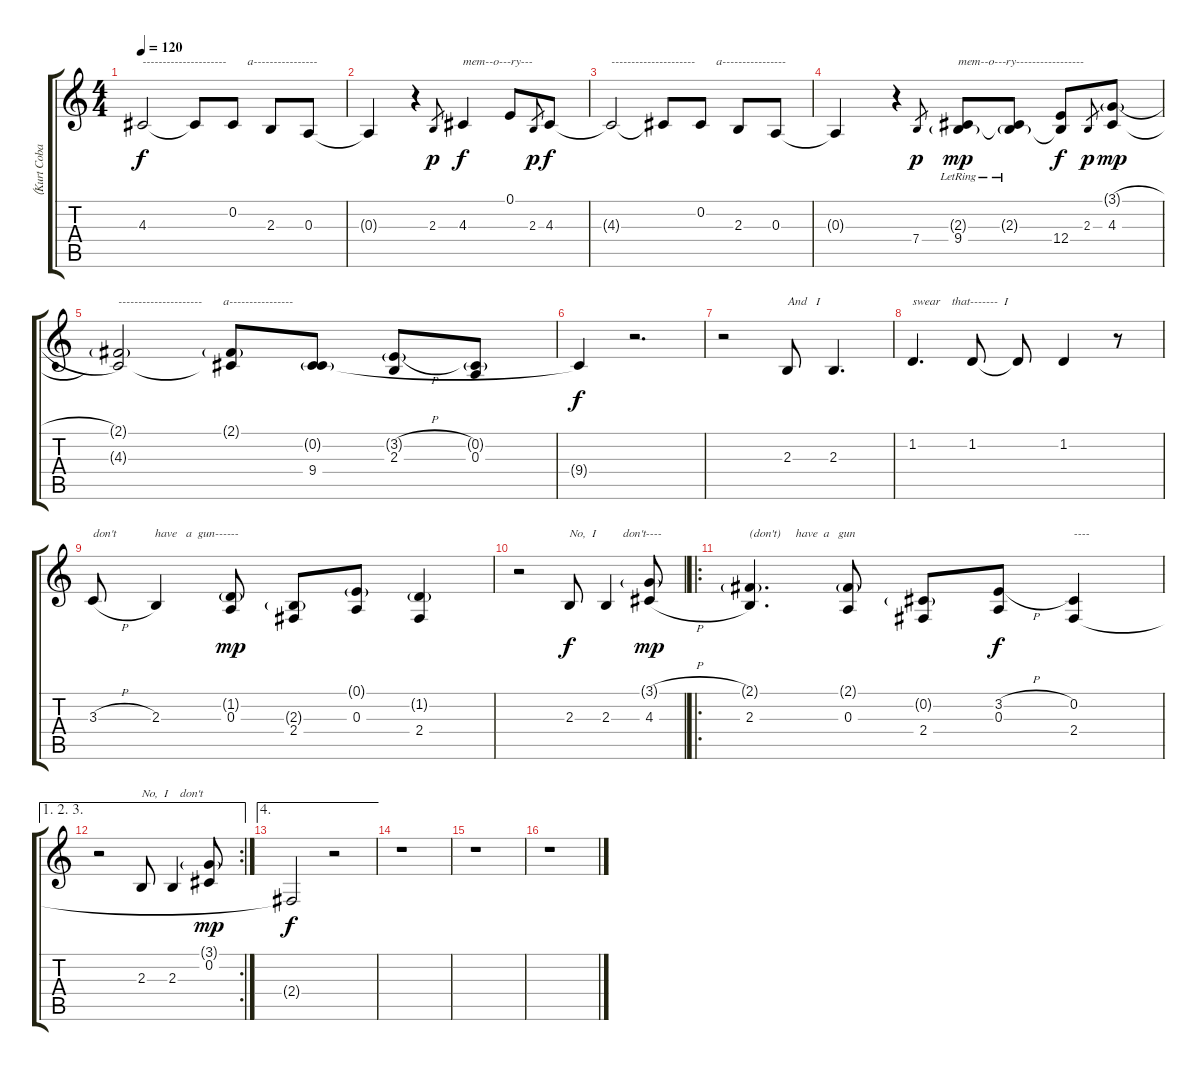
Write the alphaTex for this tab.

\track ("（Kurt Cobain）主旋律" "（Kurt Coba") {instrument lead8bassandlead}
\staff {score tabs}
\tuning (E4 Db4 A3 E3 A2 E2) {hide}
\ts (4 4)
\tempo 120
\clef g2
\ks c
4.3{t}.2{txt "---------------------       a----------------" dy f} 4.3{t}.8 0.2.8 2.3.8 0.3.8 |
0.3{t}.4 r.4 2.3.8{gr dy p} 4.3.4{txt "mem--o---ry---" dy f} 0.1.8 2.3.8{gr dy p} 4.3.8{dy f} |
4.3{t}.2{txt "---------------------       a----------------"} 4.3{t}.8 0.2.8 2.3.8 0.3.8 |
0.3{t}.4 r.4 7.4.8{gr dy p} (2.3{g} 9.4{lr}).8{txt "mem--o---ry-----------------" dy mp} (2.3{g lr} 9.4{t}).8 (2.3{t} 12.4).8{dy f} 2.3.8{gr dy p} (3.1{h g} 4.3).8{dy mp} |
(2.1{g} 4.3{t}).2{txt "---------------------       a----------------"} (2.1{g} 4.3{t}).8 (0.2{g} 9.4).8 (3.2{h g} 2.3).8 (0.2{g} 0.3).8 |
9.4{t}.4{dy f} r.2{d} |
r.2 2.3.8{txt "And   I"} 2.3.4{d} |
1.2.4{d txt "swear    that-------  I"} 1.2.8 1.2{t}.8 1.2.4 r.8 |
3.3{h}.8{txt "don't             have   a  gun------"} 2.3.4 (1.2{g} 0.3).8{dy mp} (2.3{g} 2.4).8 (0.1{g} 0.3).8 (1.2{g} 2.4).4 |
r.2 2.3.8{txt "No,  I         don't----" dy f} 2.3.4 (3.1{h g} 4.3{h}).8{dy mp} |
\ro
(2.1{g} 2.3).4{d txt "(don't)     have  a   gun"} (2.1{g} 0.3).8 (0.2{g} 2.4).8 (3.2{h} 0.3).8{dy f} (0.2 2.4).4{txt "----"} |
\ae (1 2 3)
\rc 2
r.2 2.3.8{txt "No,  I    don't"} 2.3.4 (3.1{g} 0.2).8{dy mp} |
\ae 4
2.4{t}.2{dy f} r.2 |
r.1 |
r.1 |
r.1
